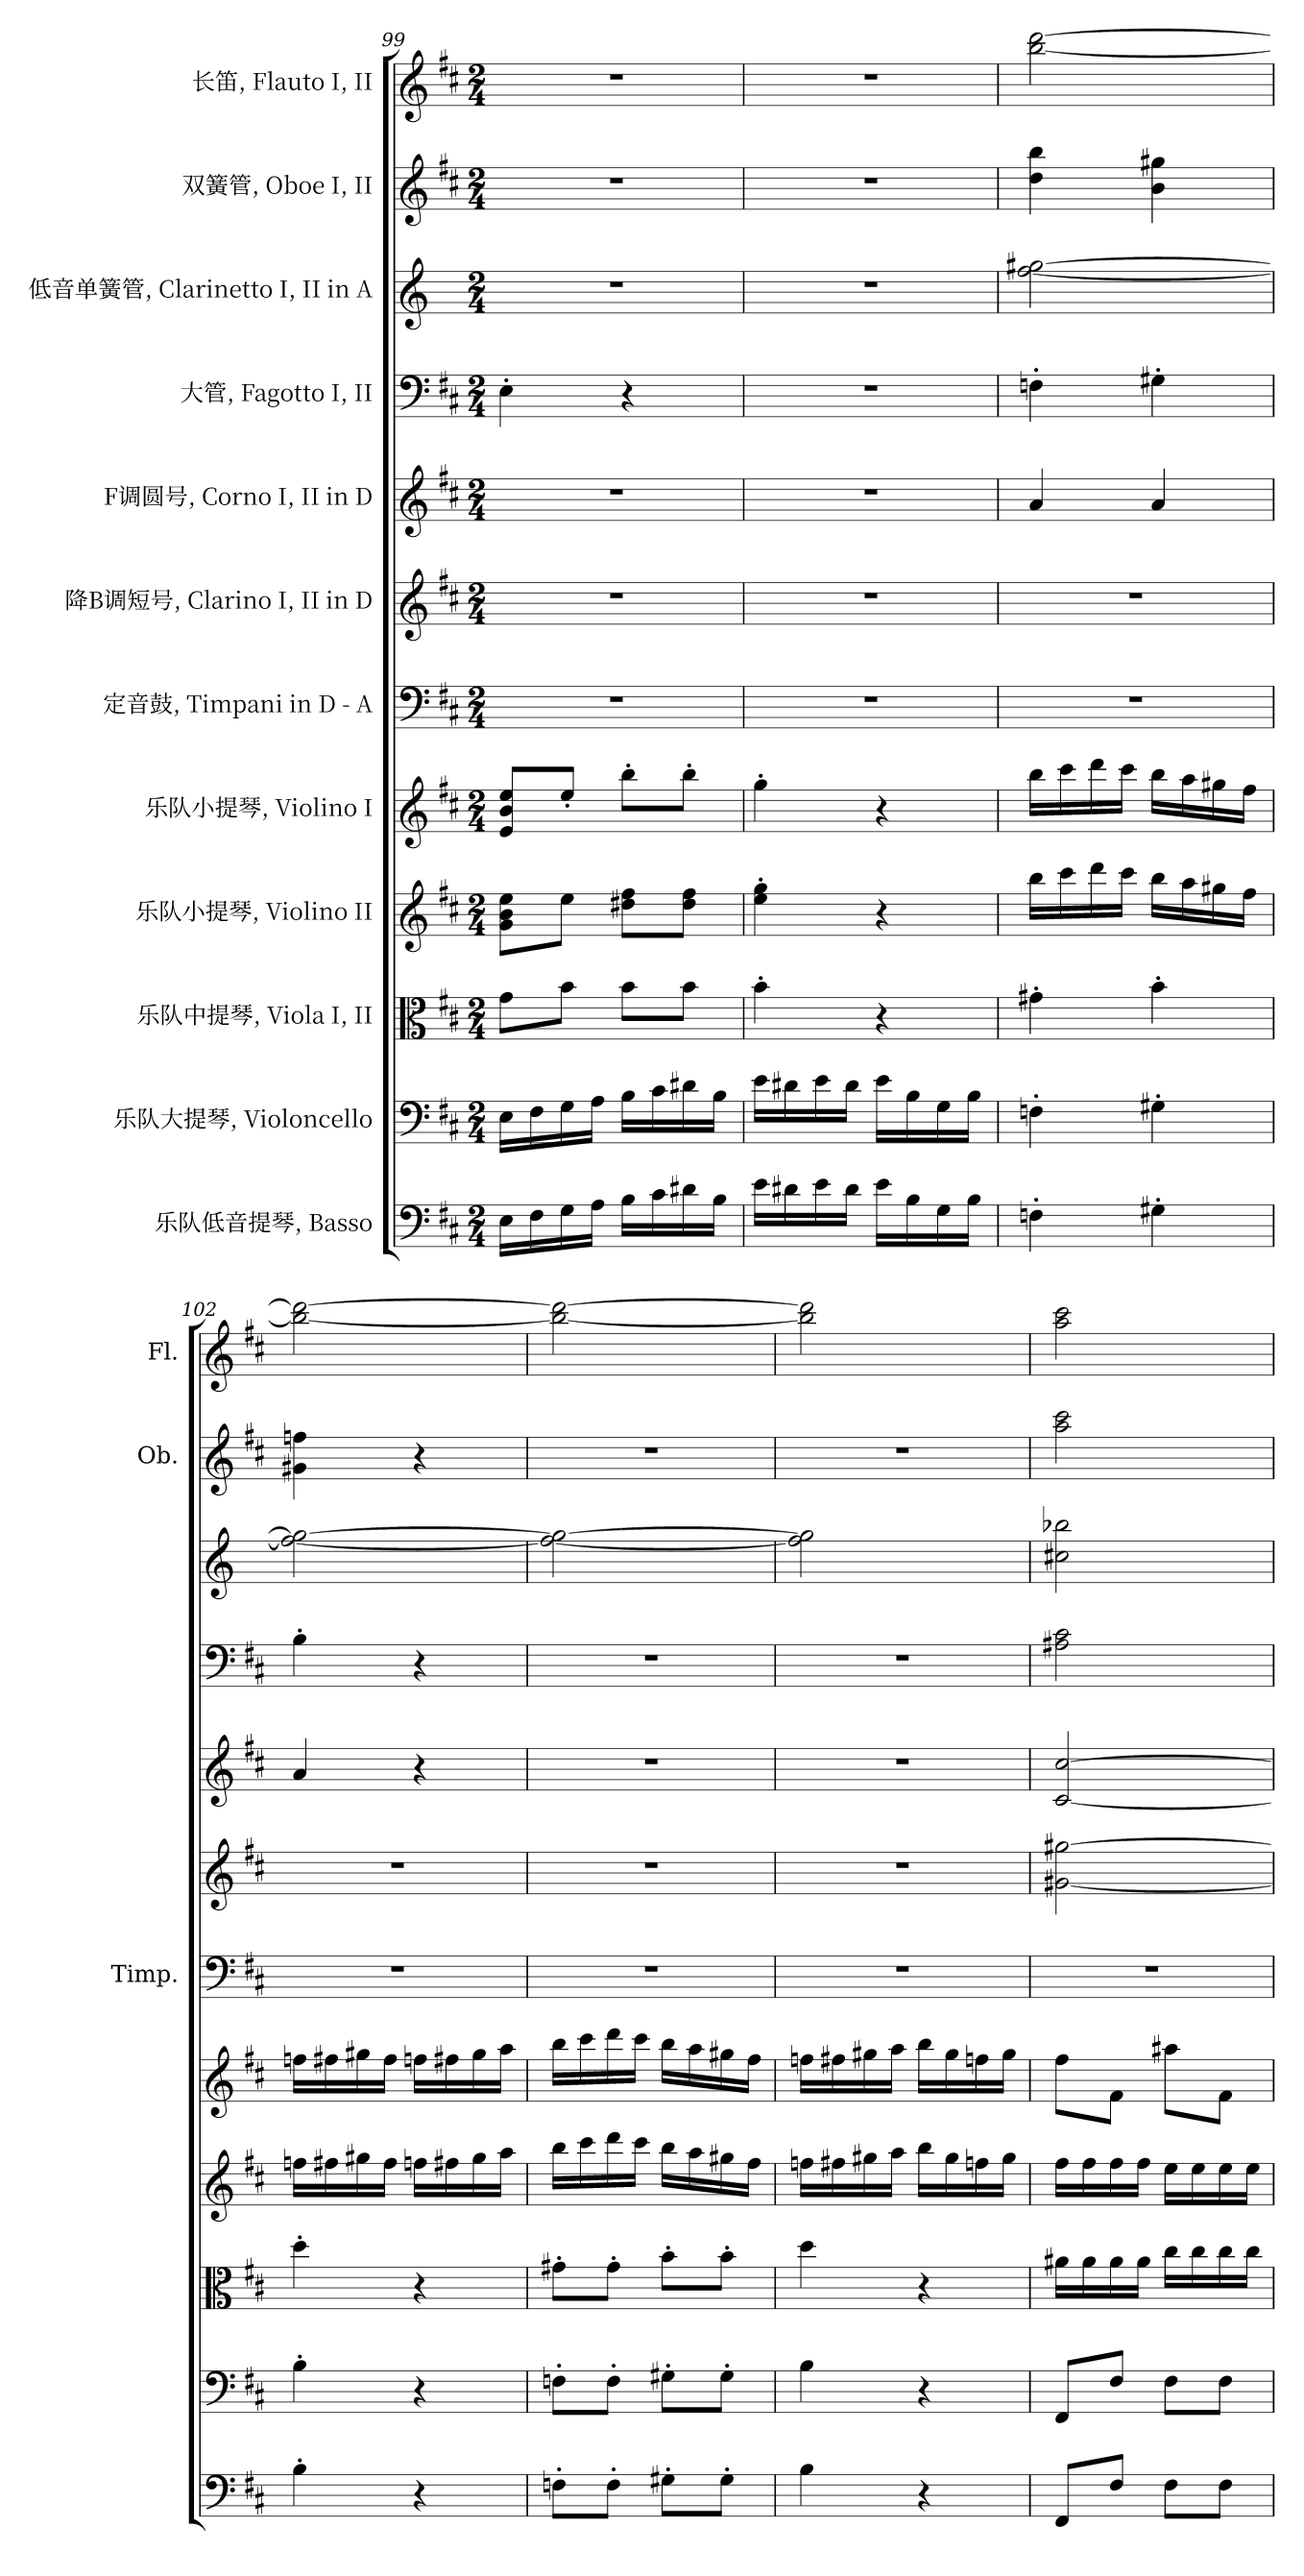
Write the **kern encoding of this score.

**kern	**kern	**kern	**kern	**kern	**kern	**kern	**kern	**kern	**kern	**kern	**kern
*part12	*part11	*part10	*part9	*part8	*part7	*part6	*part5	*part4	*part3	*part2	*part1
*staff12	*staff11	*staff10	*staff9	*staff8	*staff7	*staff6	*staff5	*staff4	*staff3	*staff2	*staff1
*I"乐队低音提琴, Basso	*I"乐队大提琴, Violoncello	*I"乐队中提琴, Viola I, II	*I"乐队小提琴, Violino II	*I"乐队小提琴, Violino I	*I"定音鼓, Timpani in D - A	*I"降B调短号, Clarino I, II in D	*I"F调圆号, Corno I, II in D	*I"大管, Fagotto I, II	*I"低音单簧管, Clarinetto I, II in A	*I"双簧管, Oboe I, II	*I"长笛, Flauto I, II
*	*	*	*	*	*I'Timp.	*	*	*	*	*I'Ob.	*I'Fl.
*clefF4	*clefF4	*clefC3	*clefG2	*clefG2	*clefF4	*clefG2	*clefG2	*clefF4	*clefG2	*clefG2	*clefG2
*ITrd7c12	*	*	*	*	*	*ITrd1c2	*ITrd4c7	*	*ITrd8c14	*	*
*k[f#c#]	*k[f#c#]	*k[f#c#]	*k[f#c#]	*k[f#c#]	*k[f#c#]	*k[]	*k[f#]	*k[f#c#]	*k[]	*k[f#c#]	*k[f#c#]
*M2/4	*M2/4	*M2/4	*M2/4	*M2/4	*M2/4	*M2/4	*M2/4	*M2/4	*M2/4	*M2/4	*M2/4
=99	=99	=99	=99	=99	=99	=99	=99	=99	=99	=99	=99
16EE\LL	16E\LL	8g\L	8g\ 8b\ 8ee\L	8e/ 8b/ 8ee/L	2r	2r	2r	4E'\	2r	2r	2r
16FF#\	16F#\	.	.	.	.	.	.	.	.	.	.
16GG\	16G\	8b\J	8ee\J	8ee'/J	.	.	.	.	.	.	.
16AA\JJ	16A\JJ	.	.	.	.	.	.	.	.	.	.
16BB\LL	16B\LL	8b\L	8dd#X\ 8ff#\L	8bb'\L	.	.	.	4r	.	.	.
16C#\	16c#\	.	.	.	.	.	.	.	.	.	.
16D#X\	16d#X\	8b\J	8dd#\ 8ff#\J	8bb'\J	.	.	.	.	.	.	.
16BB\JJ	16B\JJ	.	.	.	.	.	.	.	.	.	.
=100	=100	=100	=100	=100	=100	=100	=100	=100	=100	=100	=100
16E\LL	16e\LL	4b'\	4ee\' 4gg\'	4gg'\	2r	2r	2r	2r	2r	2r	2r
16D#X\	16d#X\	.	.	.	.	.	.	.	.	.	.
16E\	16e\	.	.	.	.	.	.	.	.	.	.
16D#\JJ	16d#\JJ	.	.	.	.	.	.	.	.	.	.
16E\LL	16e\LL	4r	4r	4r	.	.	.	.	.	.	.
16BB\	16B\	.	.	.	.	.	.	.	.	.	.
16GG\	16G\	.	.	.	.	.	.	.	.	.	.
16BB\JJ	16B\JJ	.	.	.	.	.	.	.	.	.	.
!!LO:PB:g=z
=101	=101	=101	=101	=101	=101	=101	=101	=101	=101	=101	=101
4FFn'\	4Fn'\	4g#X'\	16bb\LL	16bb\LL	2r	2r	4d/	4Fn'\	[2f\ [2g#X\	4dd\ 4bb\	[2bb\ [2ddd\
.	.	.	16ccc#\	16ccc#\	.	.	.	.	.	.	.
.	.	.	16ddd\	16ddd\	.	.	.	.	.	.	.
.	.	.	16ccc#\JJ	16ccc#\JJ	.	.	.	.	.	.	.
4GG#X'\	4G#X'\	4b'\	16bb\LL	16bb\LL	.	.	4d/	4G#X'\	.	4b\ 4gg#X\	.
.	.	.	16aa\	16aa\	.	.	.	.	.	.	.
.	.	.	16gg#X\	16gg#X\	.	.	.	.	.	.	.
.	.	.	16ff#\JJ	16ff#\JJ	.	.	.	.	.	.	.
=102	=102	=102	=102	=102	=102	=102	=102	=102	=102	=102	=102
4BB'\	4B'\	4dd'\	16ffn\LL	16ffn\LL	2r	2r	4d/	4B'\	2f\_ 2g#\_	4g#X\ 4ffn\	2bb\_ 2ddd\_
.	.	.	16ff#X\	16ff#X\	.	.	.	.	.	.	.
.	.	.	16gg#X\	16gg#X\	.	.	.	.	.	.	.
.	.	.	16ff#\JJ	16ff#\JJ	.	.	.	.	.	.	.
4r	4r	4r	16ffn\LL	16ffn\LL	.	.	4r	4r	.	4r	.
.	.	.	16ff#X\	16ff#X\	.	.	.	.	.	.	.
.	.	.	16gg#\	16gg#\	.	.	.	.	.	.	.
.	.	.	16aa\JJ	16aa\JJ	.	.	.	.	.	.	.
=103	=103	=103	=103	=103	=103	=103	=103	=103	=103	=103	=103
8FFn'\L	8Fn'\L	8g#X'\L	16bb\LL	16bb\LL	2r	2r	2r	2r	2f\_ 2g#\_	2r	2bb\_ 2ddd\_
.	.	.	16ccc#\	16ccc#\	.	.	.	.	.	.	.
8FF'\J	8F'\J	8g#'\J	16ddd\	16ddd\	.	.	.	.	.	.	.
.	.	.	16ccc#\JJ	16ccc#\JJ	.	.	.	.	.	.	.
8GG#X'\L	8G#X'\L	8b'\L	16bb\LL	16bb\LL	.	.	.	.	.	.	.
.	.	.	16aa\	16aa\	.	.	.	.	.	.	.
8GG#'\J	8G#'\J	8b'\J	16gg#X\	16gg#X\	.	.	.	.	.	.	.
.	.	.	16ff#\JJ	16ff#\JJ	.	.	.	.	.	.	.
!!LO:PB:g=z
=104	=104	=104	=104	=104	=104	=104	=104	=104	=104	=104	=104
4BB\	4B\	4dd\	16ffn\LL	16ffn\LL	2r	2r	2r	2r	2f\] 2g#\]	2r	2bb\] 2ddd\]
.	.	.	16ff#X\	16ff#X\	.	.	.	.	.	.	.
.	.	.	16gg#X\	16gg#X\	.	.	.	.	.	.	.
.	.	.	16aa\JJ	16aa\JJ	.	.	.	.	.	.	.
4r	4r	4r	16bb\LL	16bb\LL	.	.	.	.	.	.	.
.	.	.	16gg#\	16gg#\	.	.	.	.	.	.	.
.	.	.	16ffn\	16ffn\	.	.	.	.	.	.	.
.	.	.	16gg#\JJ	16gg#\JJ	.	.	.	.	.	.	.
=105	=105	=105	=105	=105	=105	=105	=105	=105	=105	=105	=105
8FFF#/L	8FF#/L	16a#X\LL	16ff#\LL	8ff#\L	2r	[2f#X\ [2ff#X\	[2F#/ [2f#/	2A#X\ 2c#\	2c#X\ 2b-X\	2aa\ 2ccc#\	2aa\ 2ccc#\
.	.	16a#\	16ff#\	.	.	.	.	.	.	.	.
8FF#/J	8F#/J	16a#\	16ff#\	8f#\J	.	.	.	.	.	.	.
.	.	16a#\JJ	16ff#\JJ	.	.	.	.	.	.	.	.
8FF#\L	8F#\L	16cc#\LL	16ee\LL	8aa#X\L	.	.	.	.	.	.	.
.	.	16cc#\	16ee\	.	.	.	.	.	.	.	.
8FF#\J	8F#\J	16cc#\	16ee\	8f#\J	.	.	.	.	.	.	.
.	.	16cc#\JJ	16ee\JJ	.	.	.	.	.	.	.	.
=	=	=	=	=	=	=	=	=	=	=	=
*-	*-	*-	*-	*-	*-	*-	*-	*-	*-	*-	*-
